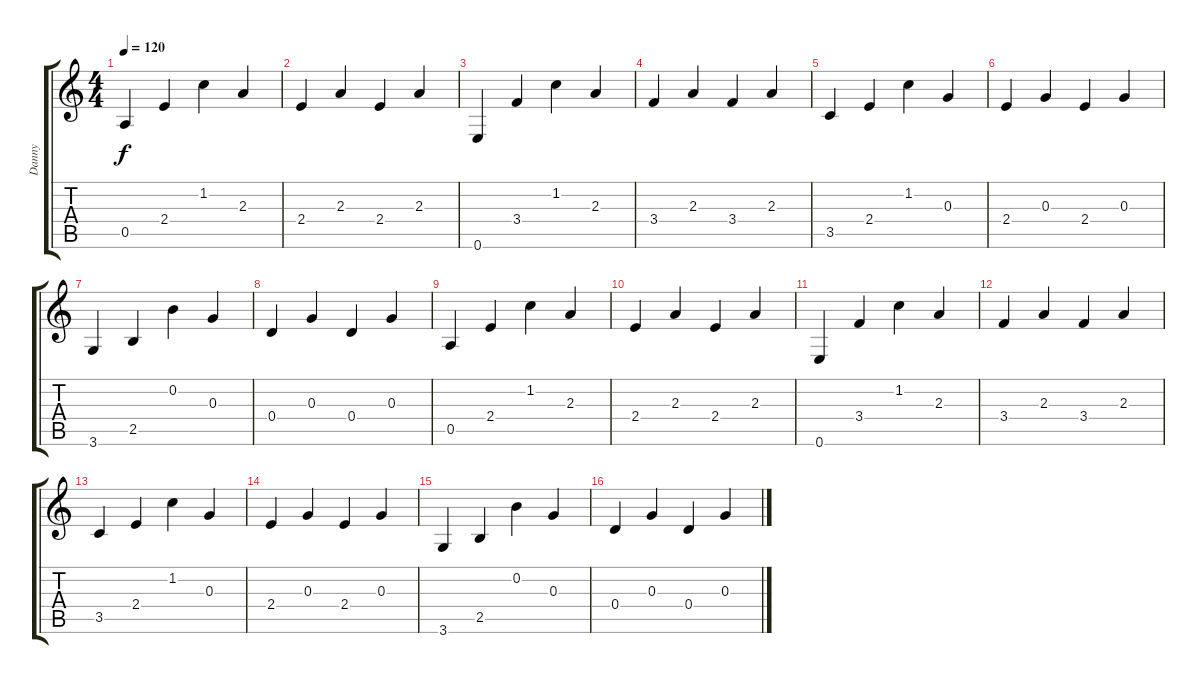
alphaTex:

\track ("Danny" "Danny") {instrument acousticguitarsteel}
\staff {score tabs}
\tuning (E4 B3 G3 D3 A2 E2) {hide}
\ts (4 4)
\tempo 120
\clef g2
\ks c
0.5.4{dy f} 2.4.4 1.2.4 2.3.4 |
2.4.4 2.3.4 2.4.4 2.3.4 |
0.6.4 3.4.4 1.2.4 2.3.4 |
3.4.4 2.3.4 3.4.4 2.3.4 |
3.5.4 2.4.4 1.2.4 0.3.4 |
2.4.4 0.3.4 2.4.4 0.3.4 |
3.6.4 2.5.4 0.2.4 0.3.4 |
0.4.4 0.3.4 0.4.4 0.3.4 |
0.5.4 2.4.4 1.2.4 2.3.4 |
2.4.4 2.3.4 2.4.4 2.3.4 |
0.6.4 3.4.4 1.2.4 2.3.4 |
3.4.4 2.3.4 3.4.4 2.3.4 |
3.5.4 2.4.4 1.2.4 0.3.4 |
2.4.4 0.3.4 2.4.4 0.3.4 |
3.6.4 2.5.4 0.2.4 0.3.4 |
0.4.4 0.3.4 0.4.4 0.3.4
